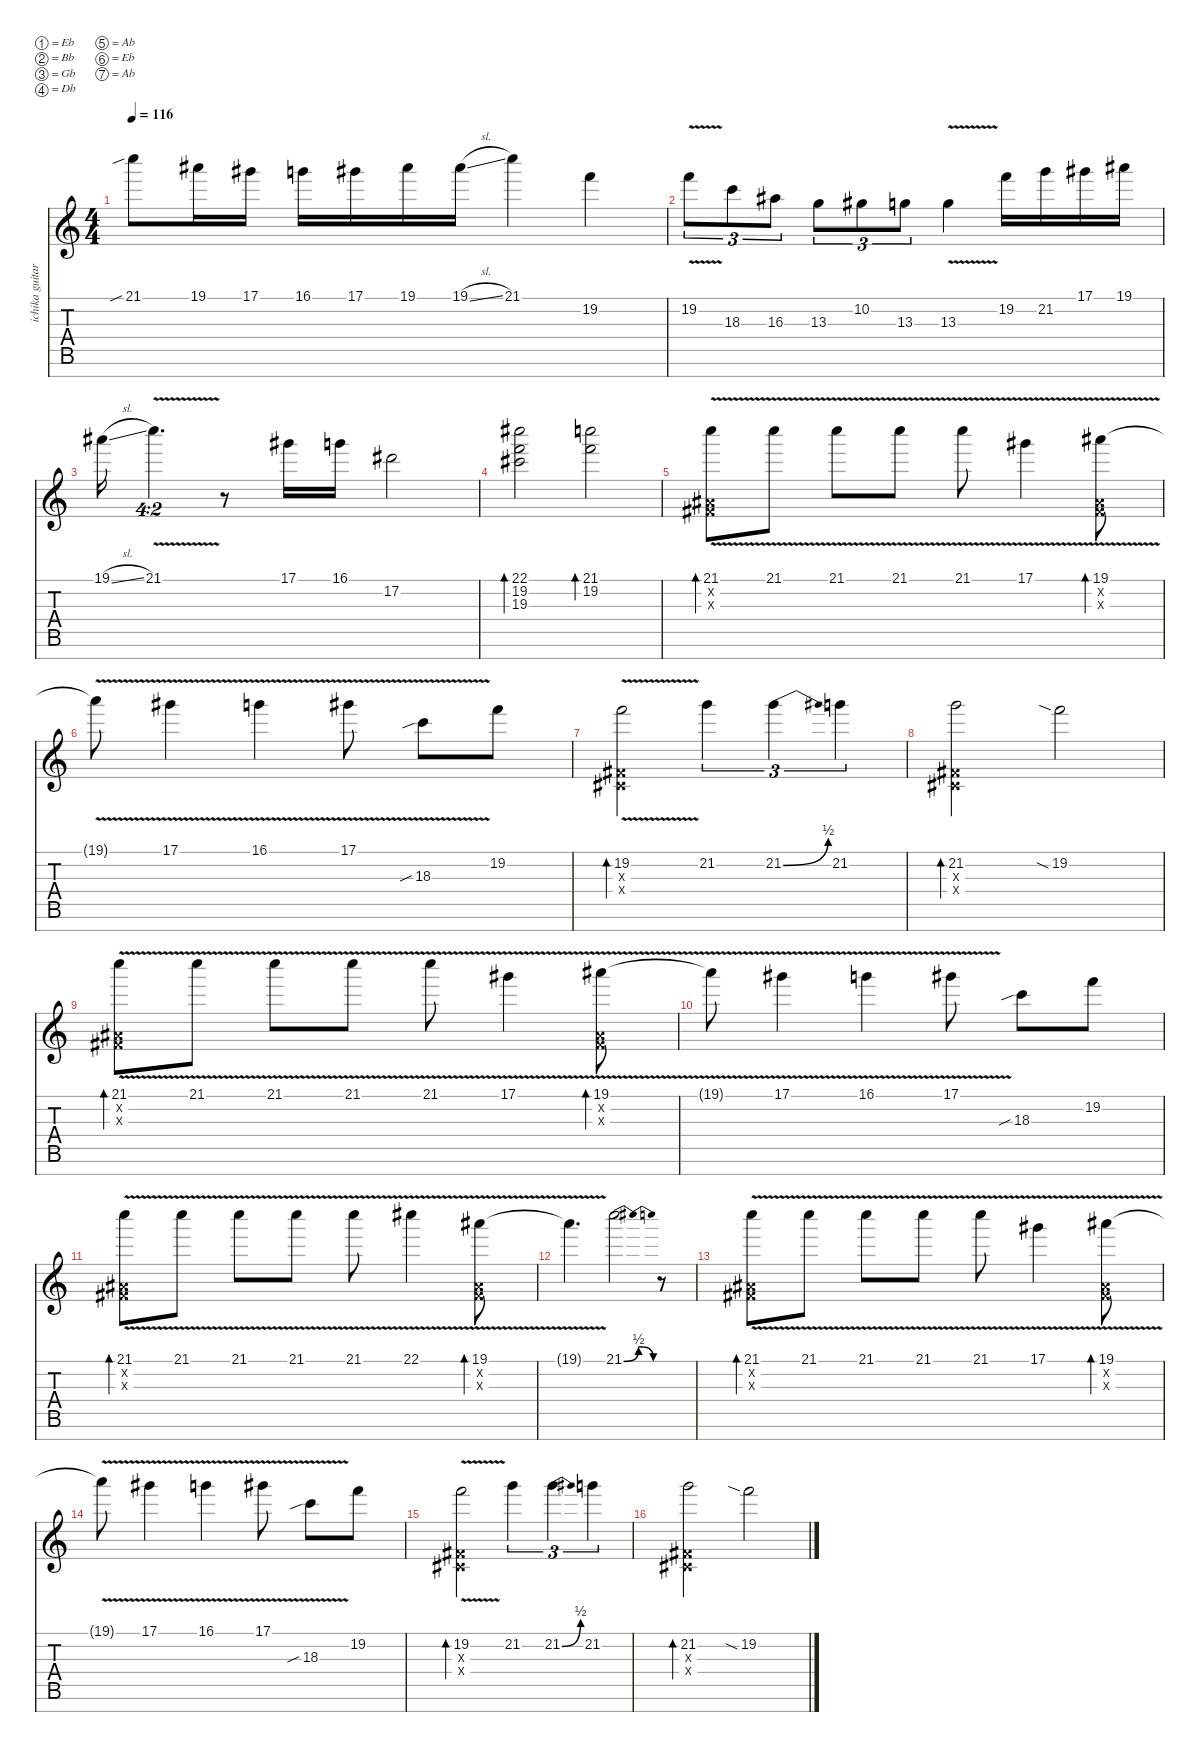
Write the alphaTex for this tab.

\defaultSystemsLayout 4
\hideDynamics
\bracketExtendMode nobrackets
\track ("Clean Guitar" "ichika guitar") {instrument electricguitarclean}
\staff {score tabs}
\tuning (Eb4 Bb3 Gb3 Db3 Ab2 Eb2 Ab1)
\ts (4 4)
\tempo 116
\clef g2
\ks c
21.1{sib}.8{dy mf beam Down} 19.1{acc #}.16{beam Down} 17.1{acc #}.16{beam Down} 16.1.16{beam Down} 17.1{acc #}.16{beam Down} 19.1{acc #}.16{beam Down} 19.1{sl acc #}.16{beam Down} 21.1.4{beam Down} 19.2.4{beam Down} |
19.2{v}.8{tu (3 2) beam Down} 18.3.8{tu (3 2) beam Down} 16.3{acc #}.8{tu (3 2) beam Down} 13.3.8{tu (3 2) beam Down} 10.2{acc #}.8{tu (3 2) beam Down} 13.3.8{tu (3 2) beam Down} 13.3{v}.4{beam Down} 19.2.16{beam Down} 21.2.16{beam Down} 17.1{acc #}.16{beam Down} 19.1{acc #}.16{beam Down} |
19.1{sl acc #}.16{beam Down} 21.1{v}.4{d tu (4 2) beam Down} r.8{beam Down} 17.1{acc #}.16{beam Down} 16.1.16{beam Down} 17.2{acc #}.2{beam Down} |
(22.1{acc #} 19.2 19.3{acc #}).2{bd 83 beam Down} (21.1 19.2).2{bd 82 beam Down} |
(21.1{v} 0.2{x acc #} 0.3{x acc #}).8{bd 100 beam Down} 21.1{v}.8{beam Down} 21.1{v}.8{beam Down} 21.1{v}.8{beam Down} 21.1{v}.8{beam Down} 17.1{v acc #}.4{beam Down} (19.1{v acc #} 0.2{x acc #} 0.3{x acc #}).8{bd 102 beam Down} |
19.1{v t acc #}.8{beam Down} 17.1{v acc #}.4{beam Down} 16.1{v}.4{beam Down} 17.1{v acc #}.8{beam Down} 18.3{v sib}.8{beam Down} 19.2.8{beam Down} |
(19.2{v} 0.3{x acc #} 0.4{x acc #}).2{bd 102 beam Down} 21.2.4{tu (3 2) beam Down} 21.2{be (bend 0 0 54.6 2)}.4{tu (3 2) beam Down} 21.2.4{tu (3 2) beam Down} |
(0.4{x acc #} 0.3{x acc #} 21.2).2{bd 99 beam Down} 19.2{sia}.2{beam Down} |
(21.1{v} 0.2{x acc #} 0.3{x acc #}).8{bd 100 beam Down} 21.1{v}.8{beam Down} 21.1{v}.8{beam Down} 21.1{v}.8{beam Down} 21.1{v}.8{beam Down} 17.1{v acc #}.4{beam Down} (19.1{v acc #} 0.2{x acc #} 0.3{x acc #}).8{bd 102 beam Down} |
19.1{v t acc #}.8{beam Down} 17.1{v acc #}.4{beam Down} 16.1{v}.4{beam Down} 17.1{v acc #}.8{beam Down} 18.3{sib}.8{beam Down} 19.2.8{beam Down} |
(21.1{v} 0.2{x acc #} 0.3{x acc #}).8{bd 93 beam Down} 21.1{v}.8{beam Down} 21.1{v}.8{beam Down} 21.1{v}.8{beam Down} 21.1{v}.8{beam Down} 22.1{v acc #}.4{beam Down} (19.1{v acc #} 0.2{x acc #} 0.3{x acc #}).8{bd 94 beam Down} |
19.1{t acc #}.4{d beam Down} 21.1{be (bendrelease 18.599999999999998 0 24 2 24 2 39 0)}.2{beam Down} r.8{beam Down} |
(21.1{v} 0.2{x acc #} 0.3{x acc #}).8{bd 100 beam Down} 21.1{v}.8{beam Down} 21.1{v}.8{beam Down} 21.1{v}.8{beam Down} 21.1{v}.8{beam Down} 17.1{v acc #}.4{beam Down} (19.1{v acc #} 0.2{x acc #} 0.3{x acc #}).8{bd 102 beam Down} |
19.1{v t acc #}.8{beam Down} 17.1{v acc #}.4{beam Down} 16.1{v}.4{beam Down} 17.1{v acc #}.8{beam Down} 18.3{v sib}.8{beam Down} 19.2.8{beam Down} |
(19.2{v} 0.3{x acc #} 0.4{x acc #}).2{bd 102 beam Down} 21.2.4{tu (3 2) beam Down} 21.2{be (bend 0 0 54.6 2)}.4{tu (3 2) beam Down} 21.2.4{tu (3 2) beam Down} |
(0.4{x acc #} 0.3{x acc #} 21.2).2{bd 99 beam Down} 19.2{sia}.2{beam Down}
